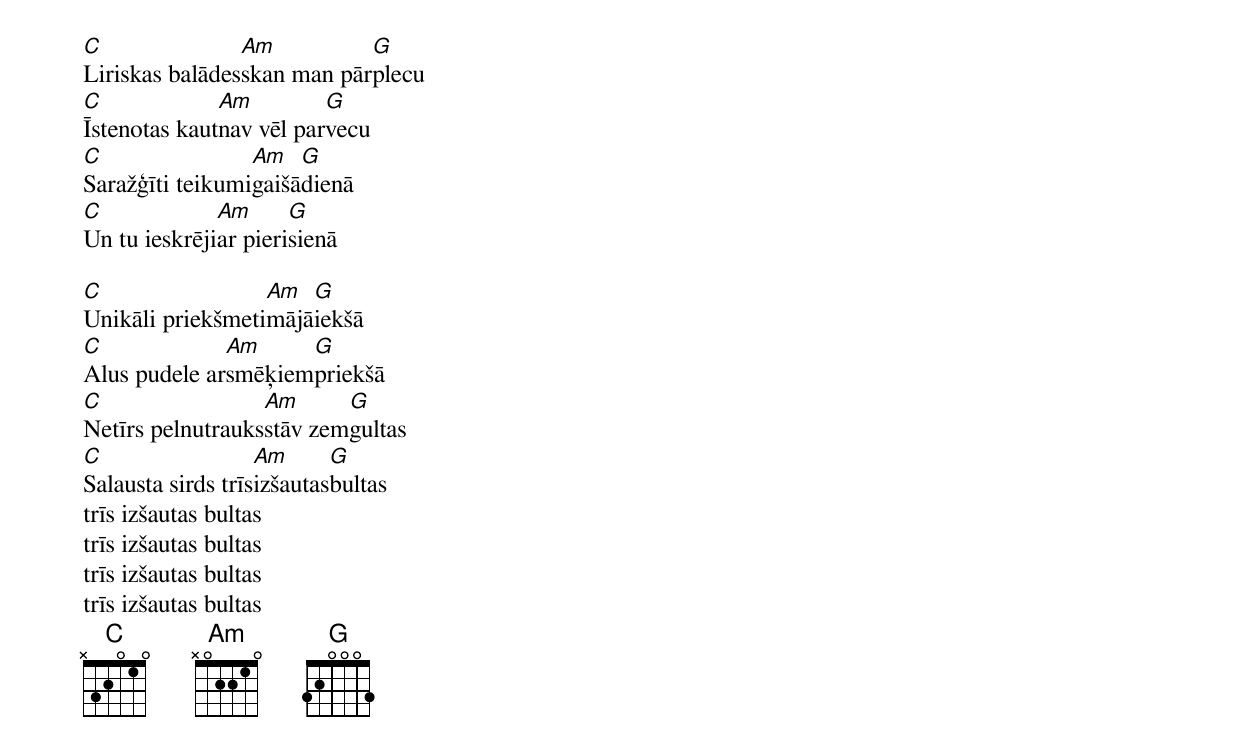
[C]Liriskas balādes[Am]skan man pār[G]plecu
[C]Īstenotas kaut[Am]nav vēl par[G]vecu
[C]Saražģīti teikumi[Am]gaišā[G]dienā
[C]Un tu ieskrēji[Am]ar pieri[G]sienā

[C]Unikāli priekšmeti[Am]mājā[G]iekšā
[C]Alus pudele ar[Am]smēķiem[G]priekšā
[C]Netīrs pelnutrauks[Am]stāv zem[G]gultas
[C]Salausta sirds trīs[Am]izšautas[G]bultas
trīs izšautas bultas
trīs izšautas bultas
trīs izšautas bultas
trīs izšautas bultas
